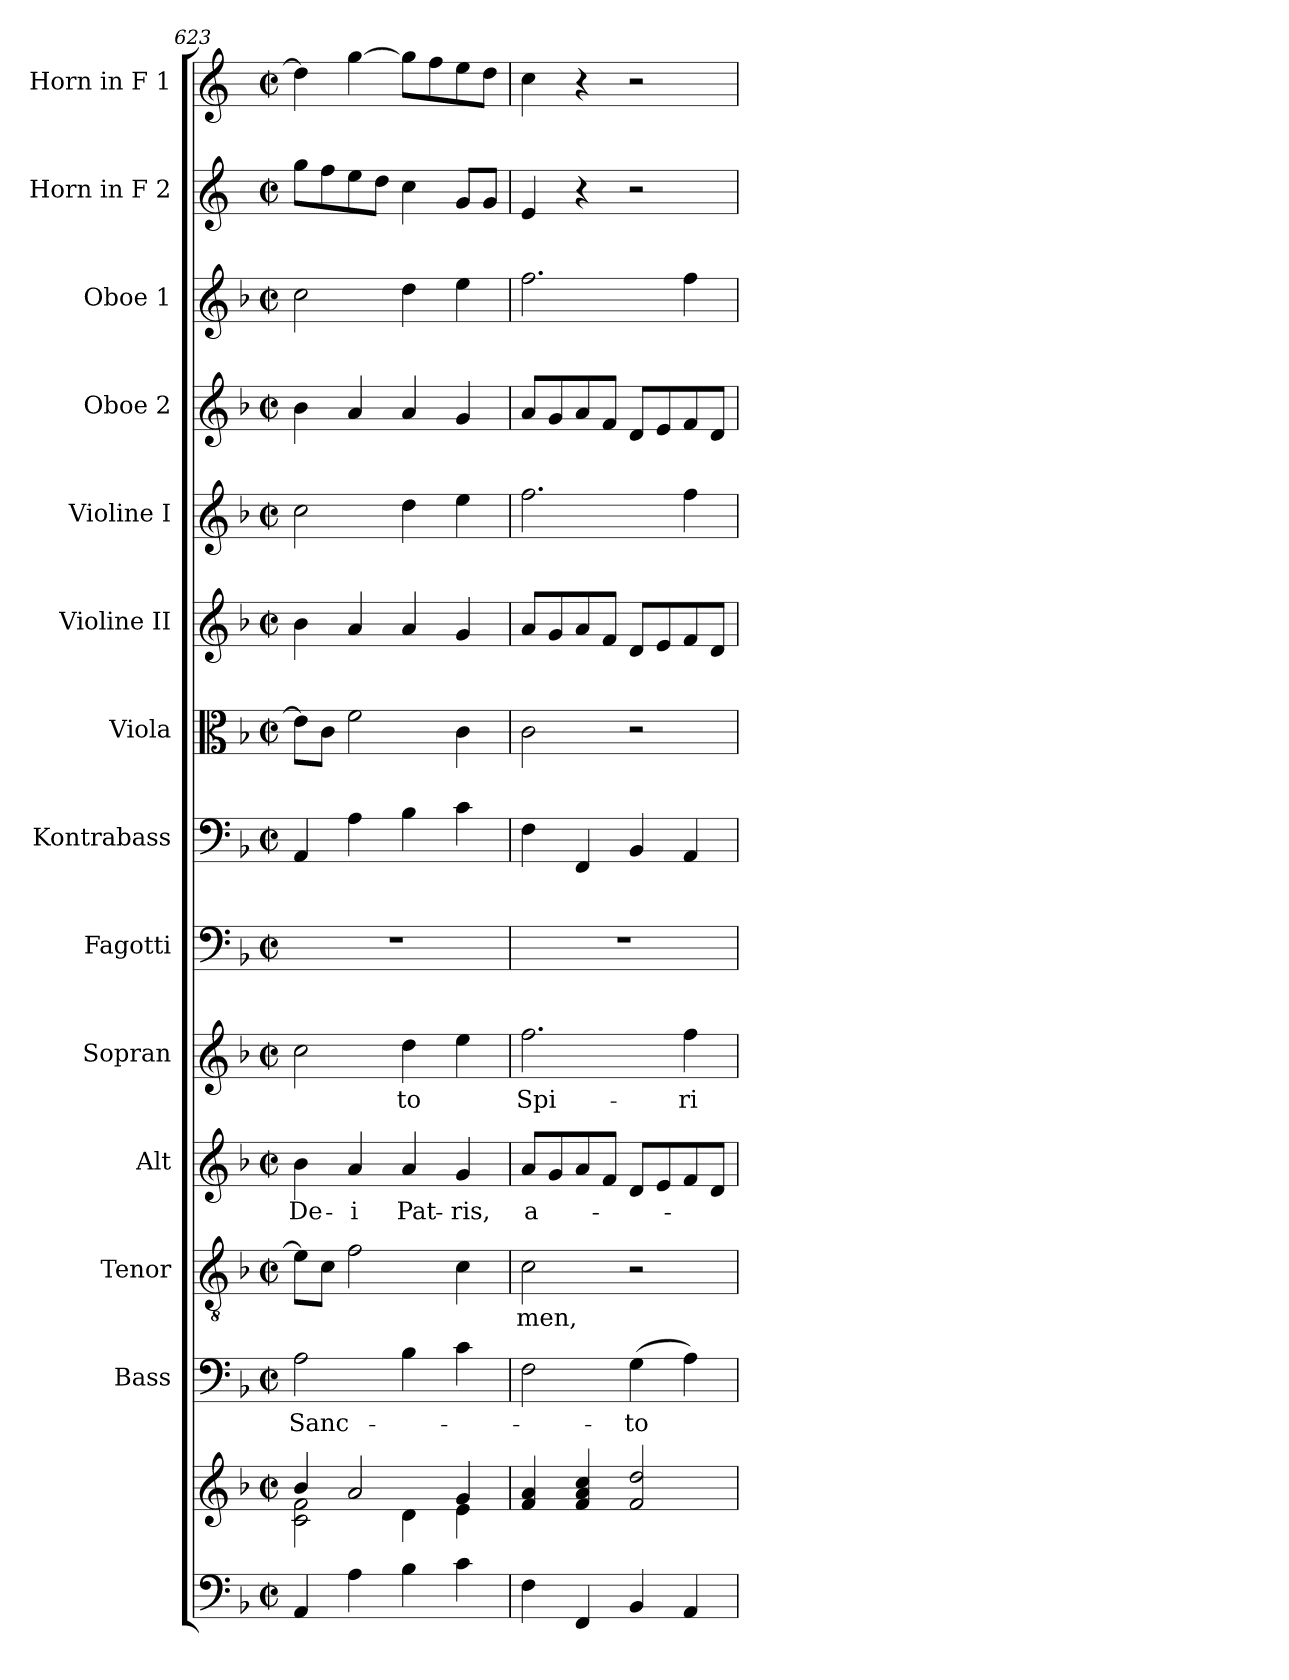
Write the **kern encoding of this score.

**kern	**kern	**kern	**text	**kern	**text	**kern	**text	**kern	**text	**kern	**kern	**kern	**kern	**kern	**kern	**kern	**kern	**kern
*part14	*part14	*part13	*part13	*part12	*part12	*part11	*part11	*part10	*part10	*part9	*part8	*part7	*part6	*part5	*part4	*part3	*part2	*part1
*staff15	*staff14	*staff13	*staff13	*staff12	*staff12	*staff11	*staff11	*staff10	*staff10	*staff9	*staff8	*staff7	*staff6	*staff5	*staff4	*staff3	*staff2	*staff1
*	*	*I"Bass	*	*I"Tenor	*	*I"Alt	*	*I"Sopran	*	*I"Fagotti	*I"Kontrabass	*I"Viola	*I"Violine II	*I"Violine I	*I"Oboe 2	*I"Oboe 1	*I"Horn in F 2	*I"Horn in F 1
*	*	*I'B.	*	*I'T.	*	*I'A.	*	*I'S.	*	*I'Fg.	*I'Kb.	*I'Vla.	*I'Vl. II	*I'Vl. I	*I'Ob. 2	*I'Ob. 1	*	*
!!LO:PB:g=z
*clefF4	*clefG2	*clefF4	*	*clefGv2	*	*clefG2	*	*clefG2	*	*clefF4	*clefF4	*clefC3	*clefG2	*clefG2	*clefG2	*clefG2	*clefG2	*clefG2
*	*	*	*	*	*	*	*	*	*	*	*ITrd7c12	*	*	*	*	*	*ITrd4c7	*ITrd4c7
*k[b-]	*k[b-]	*k[b-]	*	*k[b-]	*	*k[b-]	*	*k[b-]	*	*k[b-]	*k[b-]	*k[b-]	*k[b-]	*k[b-]	*k[b-]	*k[b-]	*k[b-]	*k[b-]
*F:	*F:	*F:	*	*F:	*	*F:	*	*F:	*	*F:	*F:	*F:	*F:	*F:	*F:	*F:	*F:	*F:
*M2/2	*M2/2	*M2/2	*	*M2/2	*	*M2/2	*	*M2/2	*	*M2/2	*M2/2	*M2/2	*M2/2	*M2/2	*M2/2	*M2/2	*M2/2	*M2/2
*met(c|)	*met(c|)	*met(c|)	*	*met(c|)	*	*met(c|)	*	*met(c|)	*	*met(c|)	*met(c|)	*met(c|)	*met(c|)	*met(c|)	*met(c|)	*met(c|)	*met(c|)	*met(c|)
=623	=623	=623	=623	=623	=623	=623	=623	=623	=623	=623	=623	=623	=623	=623	=623	=623	=623	=623
*	*^	*	*	*	*	*	*	*	*	*	*	*	*	*	*	*	*	*
!	!	!	!	!LO:LY:b	!	!	!	!LO:LY:b	!	!	!	!	!	!	!	!	!	!	!
4AA/	4b-/	2c\ 2f\	2A\	Sanc-	8e\L]	.	4b-\	De-	2cc\	.	1r	4AAA/	8e\L]	4b-\	2cc\	4b-\	2cc\	8cc\L	4g\]
.	.	.	.	.	8c\J	.	.	.	.	.	.	.	8c\J	.	.	.	.	8b-\	.
!	!	!	!	!	!	!	!	!LO:LY:b	!	!	!	!	!	!	!	!	!	!	!
4A\	2a/	.	.	.	2f\	.	4a/	-i	.	.	.	4AA\	2f\	4a/	.	4a/	.	8a\	[4cc\
.	.	.	.	.	.	.	.	.	.	.	.	.	.	.	.	.	.	8g\J	.
!	!	!	!	!	!	!	!	!LO:LY:b	!	!LO:LY:b	!	!	!	!	!	!	!	!	!
4B-\	.	4d\	4B-\	.	.	.	4a/	Pat-	4dd\	-to	.	4BB-\	.	4a/	4dd\	4a/	4dd\	4f\	8cc\L]
.	.	.	.	.	.	.	.	.	.	.	.	.	.	.	.	.	.	.	8b-\
!	!	!	!	!	!	!	!	!LO:LY:b	!	!	!	!	!	!	!	!	!	!	!
4c\	4g/	4e\	4c\	.	4c\	.	4g/	-ris,	4ee\	.	.	4C\	4c\	4g/	4ee\	4g/	4ee\	8c/L	8a\
.	.	.	.	.	.	.	.	.	.	.	.	.	.	.	.	.	.	8c/J	8g\J
*	*v	*v	*	*	*	*	*	*	*	*	*	*	*	*	*	*	*	*	*
=624	=624	=624	=624	=624	=624	=624	=624	=624	=624	=624	=624	=624	=624	=624	=624	=624	=624	=624
!	!	!	!	!	!LO:LY:b	!	!LO:LY:b	!	!LO:LY:b	!	!	!	!	!	!	!	!	!
4F\	4f/ 4a/	2F\	.	2c\	-men,	8a/L	a-	2.ff\	Spi-	1r	4FF\	2c\	8a/L	2.ff\	8a/L	2.ff\	4A/	4f\
.	.	.	.	.	.	8g/	.	.	.	.	.	.	8g/	.	8g/	.	.	.
4FF/	4f/ 4a/ 4cc/	.	.	.	.	8a/	.	.	.	.	4FFF/	.	8a/	.	8a/	.	4r	4r
.	.	.	.	.	.	8f/J	.	.	.	.	.	.	8f/J	.	8f/J	.	.	.
!	!	!	!LO:LY:b	!	!	!	!	!	!	!	!	!	!	!	!	!	!	!
4BB-/	2f/ 2dd/	(>4G\	-to	2r	.	8d/L	.	.	.	.	4BBB-/	2r	8d/L	.	8d/L	.	2r	2r
.	.	.	.	.	.	8e/	.	.	.	.	.	.	8e/	.	8e/	.	.	.
!	!	!	!	!	!	!	!	!	!LO:LY:b	!	!	!	!	!	!	!	!	!
4AA/	.	4A\)	.	.	.	8f/	.	4ff\	-ri-	.	4AAA/	.	8f/	4ff\	8f/	4ff\	.	.
.	.	.	.	.	.	8d/J	.	.	.	.	.	.	8d/J	.	8d/J	.	.	.
=	=	=	=	=	=	=	=	=	=	=	=	=	=	=	=	=	=	=
*-	*-	*-	*-	*-	*-	*-	*-	*-	*-	*-	*-	*-	*-	*-	*-	*-	*-	*-
